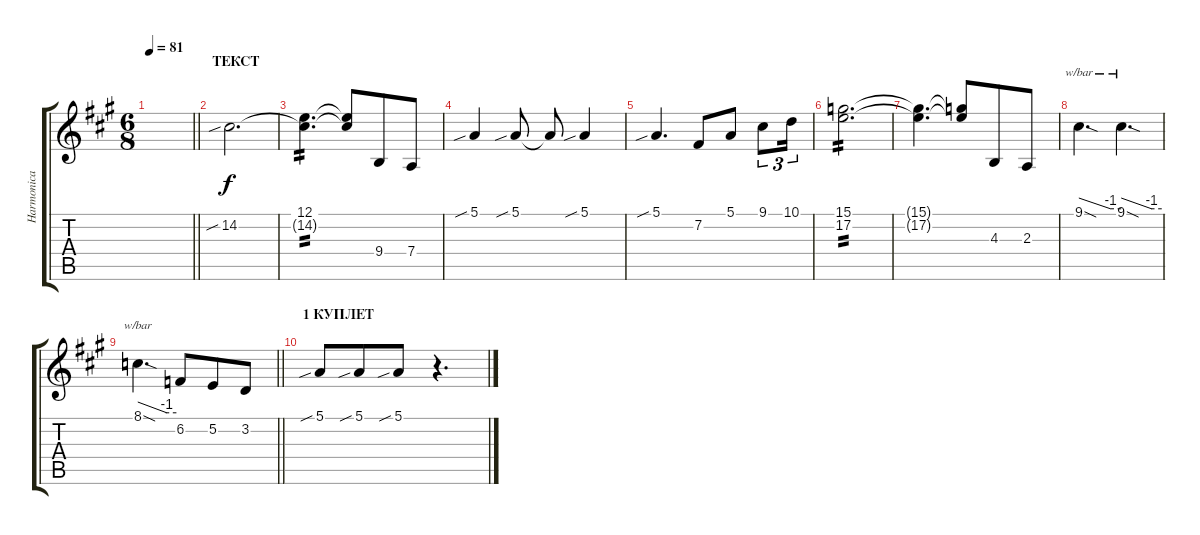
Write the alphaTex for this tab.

\track ("Harmonica" "Harmonica") {instrument harmonica}
\staff {score tabs}
\tuning (E4 B3 G3 D3 A2 E2) {hide}
\ts (6 8)
\tempo 81
\clef g2
\barLineRight lightlight
\ks a
|
\section ("" "ТЕКСТ")
14.2{sib}.2{d} |
(12.1 14.2{t}).4{d tp 2} (12.1{t} 14.2{t}).8 9.4.8 7.4.8 |
5.1{sib}.4 5.1{sib}.8 5.1{t}.8 5.1{sib}.4 |
5.1{sib}.4{d} 7.2.8 5.1.8 9.1.8{tu (3 2)} 10.1.16{tu (3 2)} |
(15.1 17.2).2{d tp 2} |
(15.1{t} 17.2{t}).4{d} (15.1{t} 17.2{t}).8 4.3.8 2.3.8 |
9.1{sod}.4{d tbe (custom default 0 0 45 -4 60 -4)} 9.1{sod}.4{d tbe (custom default 0 0 45 -4 60 -4)} |
\barLineRight lightlight
8.1{sod}.4{d tbe (custom default 0 0 45 -4 60 -4)} 6.2.8 5.2.8 3.2.8 |
\section ("" "1 КУПЛЕТ")
5.1{sib}.8 5.1{sib}.8 5.1{sib}.8 r.4{d}
